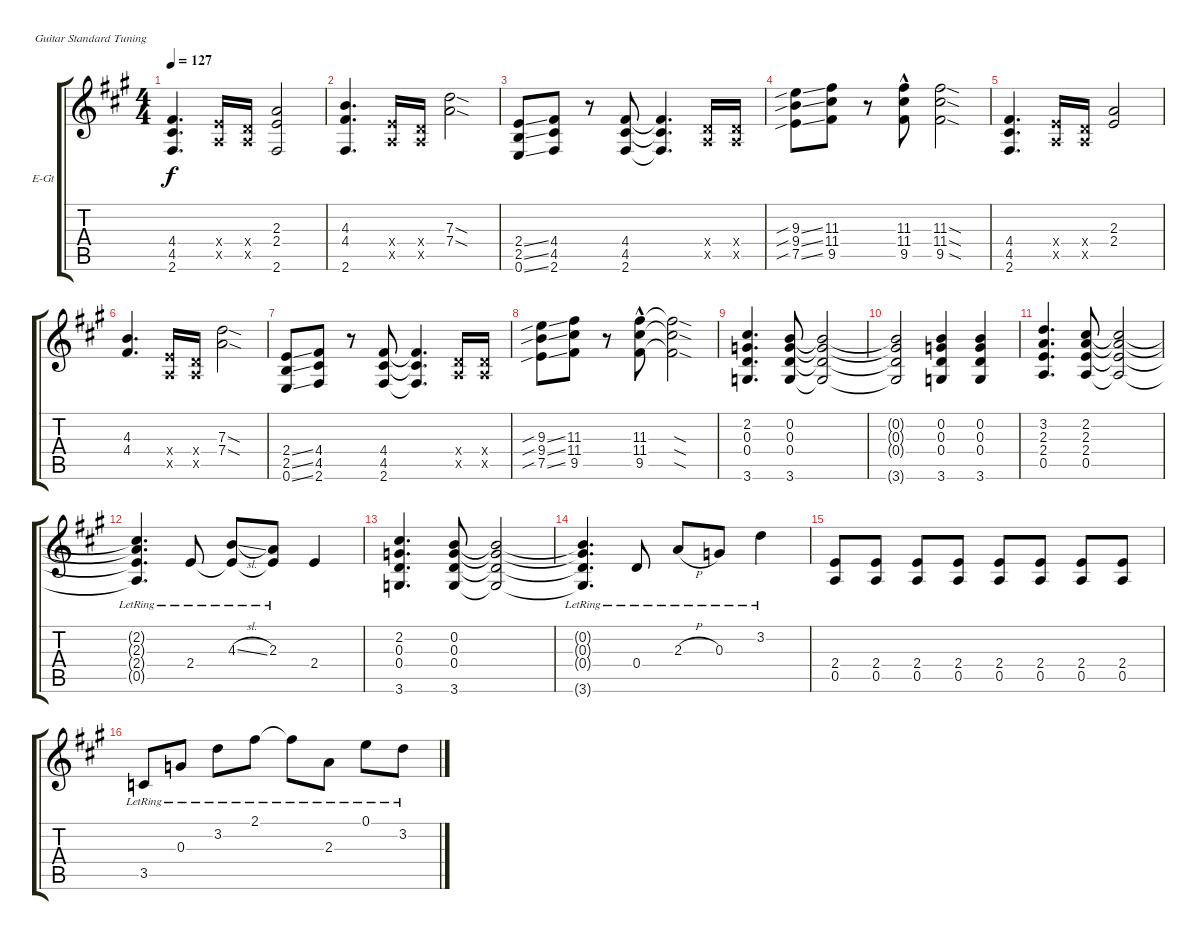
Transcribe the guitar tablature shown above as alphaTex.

\bracketExtendMode groupsimilarinstruments
\firstSystemTrackNameOrientation horizontal
\otherSystemsTrackNameOrientation horizontal
\track ("Rhythm Guitar" "E-Gt") {instrument distortionguitar}
\staff {score tabs}
\tuning (E4 B3 G3 D3 A2 E2)
\ts (4 4)
\tempo 127
\clef g2
\ks f#minor
(4.4 4.5 2.6).4{d dy f} (2.4{x} 0.5{x}).16 (0.5{x} 0.4{x}).16 (2.6 2.4 2.3).2 |
(4.3 4.4 2.6).4{d} (2.4{x} 0.5{x}).16 (0.5{x} 0.4{x}).16 (7.3{sod} 7.4{sod}).2 |
(2.4{ss} 2.5{ss} 0.6{ss}).8 (4.4 4.5 2.6).8 r.8 (4.4 4.5 2.6).8 (4.4{t} 4.5{t} 2.6{t}).4{d} (0.4{x} 0.5{x}).16 (0.4{x} 0.5{x}).16 |
(9.3{sib ss} 9.4{sib ss} 7.5{sib ss}).8 (11.3 11.4 9.5).8 r.8 (11.3{hac} 11.4{hac} 9.5).8 (9.5{sod} 11.4{sod} 11.3{sod}).2 |
(4.4 4.5 2.6).4{d} (2.4{x} 0.5{x}).16 (0.5{x} 0.4{x}).16 (2.4 2.3).2 |
(4.3 4.4).4{d} (2.4{x} 0.5{x}).16 (0.5{x} 0.4{x}).16 (7.3{sod} 7.4{sod}).2 |
(2.4{ss} 2.5{ss} 0.6{ss}).8 (4.4 4.5 2.6).8 r.8 (4.4 4.5 2.6).8 (4.4{t} 4.5{t} 2.6{t}).4{d} (0.4{x} 0.5{x}).16 (0.4{x} 0.5{x}).16 |
(9.3{sib ss} 9.4{sib ss} 7.5{sib ss}).8 (11.3 11.4 9.5).8 r.8 (11.3{hac} 11.4{hac} 9.5).8 (9.5{sod t} 11.4{sod t} 11.3{sod t}).2 |
(2.2 0.3 0.4 3.6).4{d} (0.2 0.3 0.4 3.6).8 (0.2{t} 0.3{t} 0.4{t} 3.6{t}).2 |
(0.2{t} 0.3{t} 0.4{t} 3.6{t}).2 (0.2 0.3 0.4 3.6).4 (0.2 0.3 0.4 3.6).4 |
(3.2 2.3 2.4 0.5).4{d} (2.2 2.3 2.4 0.5).8 (2.2{t} 2.3{t} 2.4{t} 0.5{t}).2 |
(2.2{lr t} 2.3{lr t} 2.4{lr t} 0.5{lr t}).4{d} 2.4{lr}.8 (4.3{sl lr} 2.4{lr t}).8 (2.3{lr} 2.4{lr t}).8 2.4.4 |
(2.2 0.3 0.4 3.6).4{d} (0.2 0.3 0.4 3.6).8 (0.2{t} 0.3{t} 0.4{t} 3.6{t}).2 |
(0.2{lr t} 0.3{lr t} 0.4{lr t} 3.6{lr t}).4{d} 0.4{lr}.8 2.3{h lr}.8 0.3{lr}.8 3.2{lr}.4 |
(2.4 0.5).8 (2.4 0.5).8 (2.4 0.5).8 (2.4 0.5).8 (2.4 0.5).8 (2.4 0.5).8 (2.4 0.5).8 (2.4 0.5).8 |
3.5{lr}.8 0.3{lr}.8 3.2{lr}.8 2.1{lr}.8 2.1{lr t}.8 2.3{lr}.8 0.1{lr}.8 3.2{lr}.8
